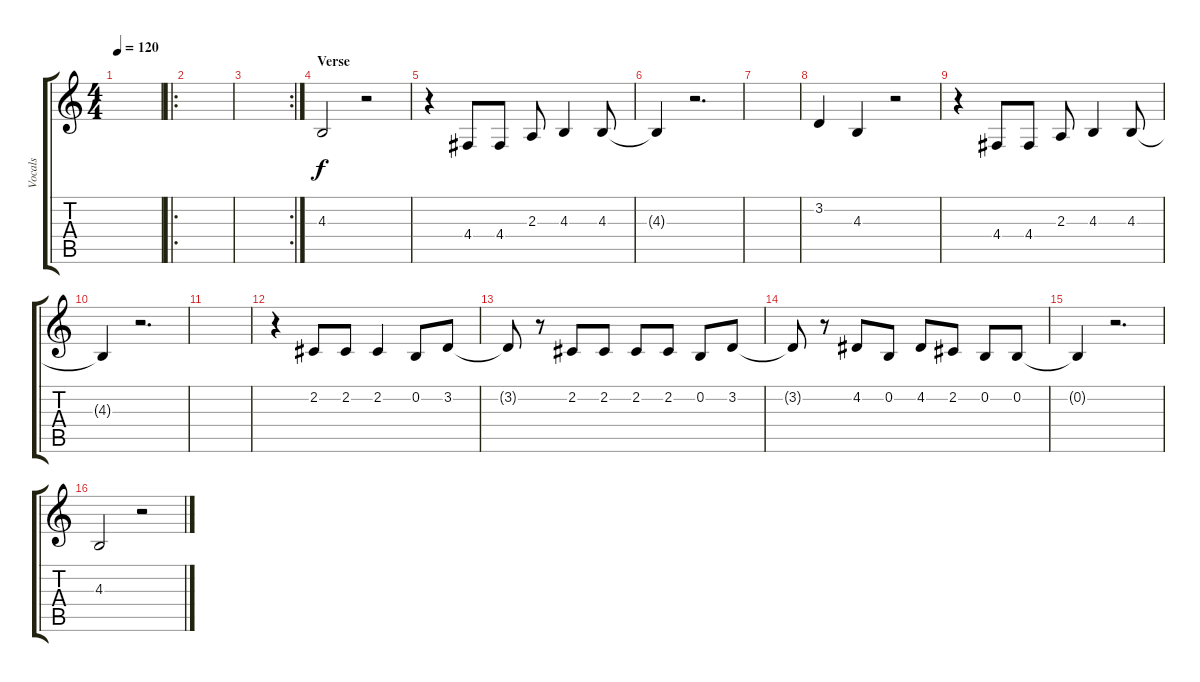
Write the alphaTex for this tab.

\track ("Vocals" "Vocals") {instrument electricgrandpiano}
\staff {score tabs}
\tuning (E4 B3 G3 D3 A2 E2) {hide}
\ts (4 4)
\tempo 120
\clef g2
\ks c
|
\ro
|
\rc 2
|
\section ("" "Verse")
4.3.2 r.2 |
r.4 4.4.8 4.4.8 2.3.8 4.3.4 4.3.8 |
4.3{t}.4 r.2{d} |
|
3.2.4 4.3.4 r.2 |
r.4 4.4.8 4.4.8 2.3.8 4.3.4 4.3.8 |
4.3{t}.4 r.2{d} |
|
r.4 2.2.8 2.2.8 2.2.4 0.2.8 3.2.8 |
3.2{t}.8 r.8 2.2.8 2.2.8 2.2.8 2.2.8 0.2.8 3.2.8 |
3.2{t}.8 r.8 4.2.8 0.2.8 4.2.8 2.2.8 0.2.8 0.2.8 |
0.2{t}.4 r.2{d} |
4.3.2 r.2
